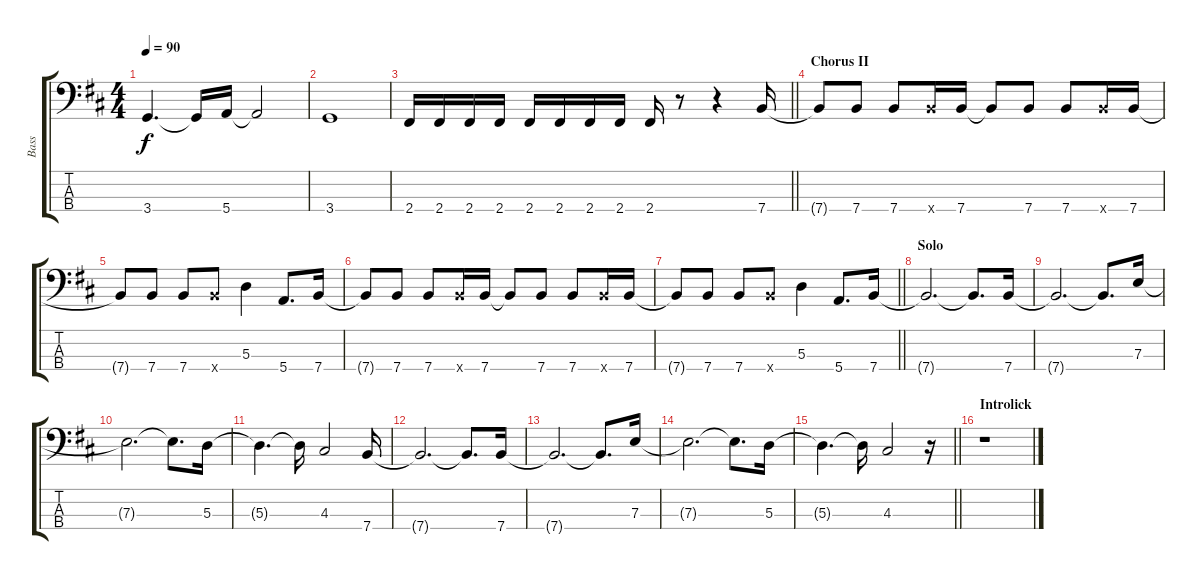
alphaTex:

\track ("Bass" "Bass") {instrument electricbassfinger}
\staff {score tabs}
\tuning (G2 D2 A1 E1) {hide}
\ts (4 4)
\tempo 90
\clef f4
\ks bminor
3.4.4{d dy f} 3.4{t}.16 5.4.16 5.4{t}.2 |
3.4.1 |
\barLineRight lightlight
2.4.16 2.4.16 2.4.16 2.4.16 2.4.16 2.4.16 2.4.16 2.4.16 2.4.16 r.8 r.4 7.4.16 |
\section ("" "Chorus II")
7.4{t}.8 7.4.8 7.4.8 7.4{x}.16 7.4.16 7.4{t}.8 7.4.8 7.4.8 7.4{x}.16 7.4.16 |
7.4{t}.8 7.4.8 7.4.8 7.4{x}.8 5.3.4 5.4.8{d} 7.4.16 |
7.4{t}.8 7.4.8 7.4.8 7.4{x}.16 7.4.16 7.4{t}.8 7.4.8 7.4.8 7.4{x}.16 7.4.16 |
\barLineRight lightlight
7.4{t}.8 7.4.8 7.4.8 7.4{x}.8 5.3.4 5.4.8{d} 7.4.16 |
\section ("" "Solo")
7.4{t}.2{d} 7.4{t}.8{d} 7.4.16 |
7.4{t}.2{d} 7.4{t}.8{d} 7.3.16 |
7.3{t}.2{d} 7.3{t}.8{d} 5.3.16 |
5.3{t}.4{d} 5.3{t}.16 4.3.2 7.4.16 |
7.4{t}.2{d} 7.4{t}.8{d} 7.4.16 |
7.4{t}.2{d} 7.4{t}.8{d} 7.3.16 |
7.3{t}.2{d} 7.3{t}.8{d} 5.3.16 |
\barLineRight lightlight
5.3{t}.4{d} 5.3{t}.16 4.3.2 r.16 |
\section ("" "Introlick")
r.1
